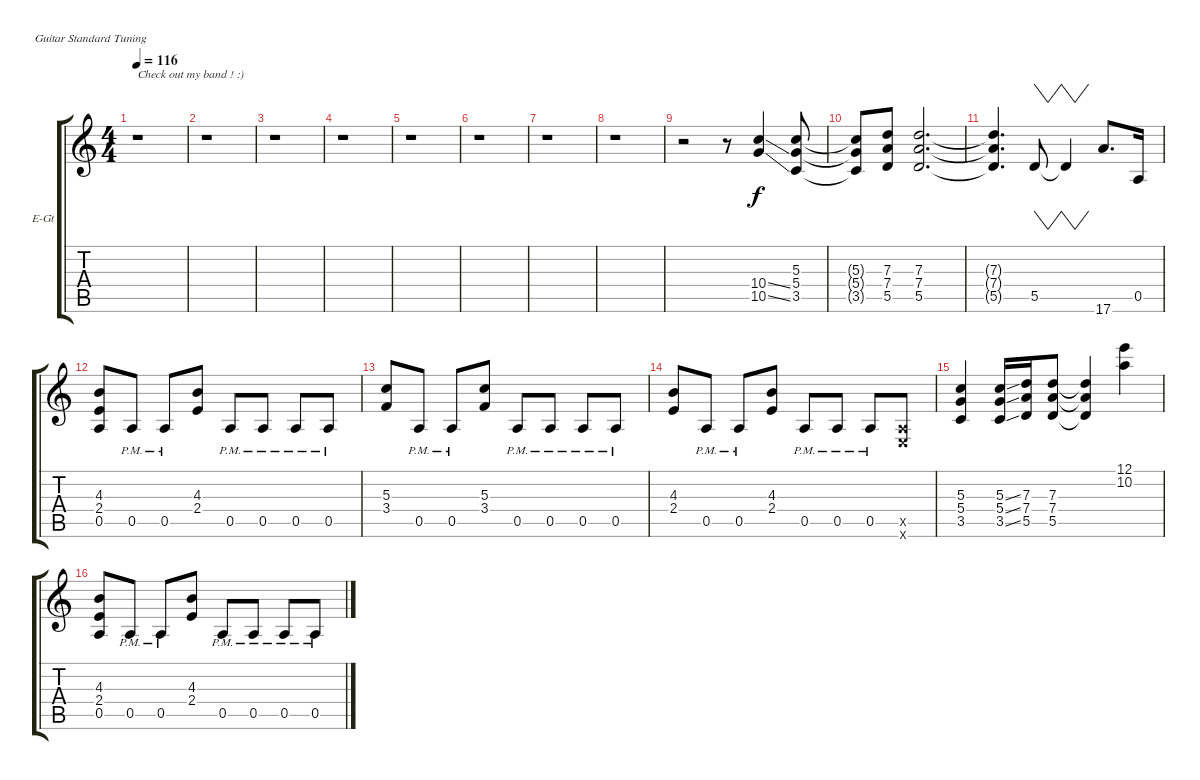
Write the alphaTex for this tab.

\bracketExtendMode groupsimilarinstruments
\firstSystemTrackNameOrientation horizontal
\otherSystemsTrackNameOrientation horizontal
\track ("Distortion" "E-Gt") {instrument distortionguitar}
\staff {score tabs}
\tuning (E4 B3 G3 D3 A2 E2)
\ts (4 4)
\tempo 116
\clef g2
\ks c
r.1{txt "Check out my band ! :)" dy f instrument distortionguitar} |
r.1 |
r.1 |
r.1 |
r.1 |
r.1 |
r.1 |
r.1 |
r.2 r.8 (10.4{ss} 10.5{ss}).4 (5.3 5.4 3.5).8 |
(5.3{t} 5.4{t} 3.5{t}).8 (7.3 7.4 5.5).8 (7.3 7.4 5.5).2{d} |
(7.3{t} 7.4{t} 5.5{t}).4{d} 5.5.8{vw} 5.5{t}.4{vw} 17.6.8{d} 0.5.16 |
(4.3 2.4 0.5).8 0.5{pm}.8 0.5{pm}.8 (4.3 2.4).8 0.5{pm}.8 0.5{pm}.8 0.5{pm}.8 0.5{pm}.8 |
(5.3 3.4).8 0.5{pm}.8 0.5{pm}.8 (5.3 3.4).8 0.5{pm}.8 0.5{pm}.8 0.5{pm}.8 0.5{pm}.8 |
(4.3 2.4).8 0.5{pm}.8 0.5{pm}.8 (4.3 2.4).8 0.5{pm}.8 0.5{pm}.8 0.5{pm}.8 (0.5{x} 0.6{x}).8 |
(5.3 5.4 3.5).4 (5.3{ss} 5.4{ss} 3.5{ss}).16 (7.3 7.4 5.5).16 (7.3 7.4 5.5).8 (7.3{t} 7.4{t} 5.5{t}).4 (12.1 10.2).4 |
(4.3 2.4 0.5).8 0.5{pm}.8 0.5{pm}.8 (4.3 2.4).8 0.5{pm}.8 0.5{pm}.8 0.5{pm}.8 0.5{pm}.8
